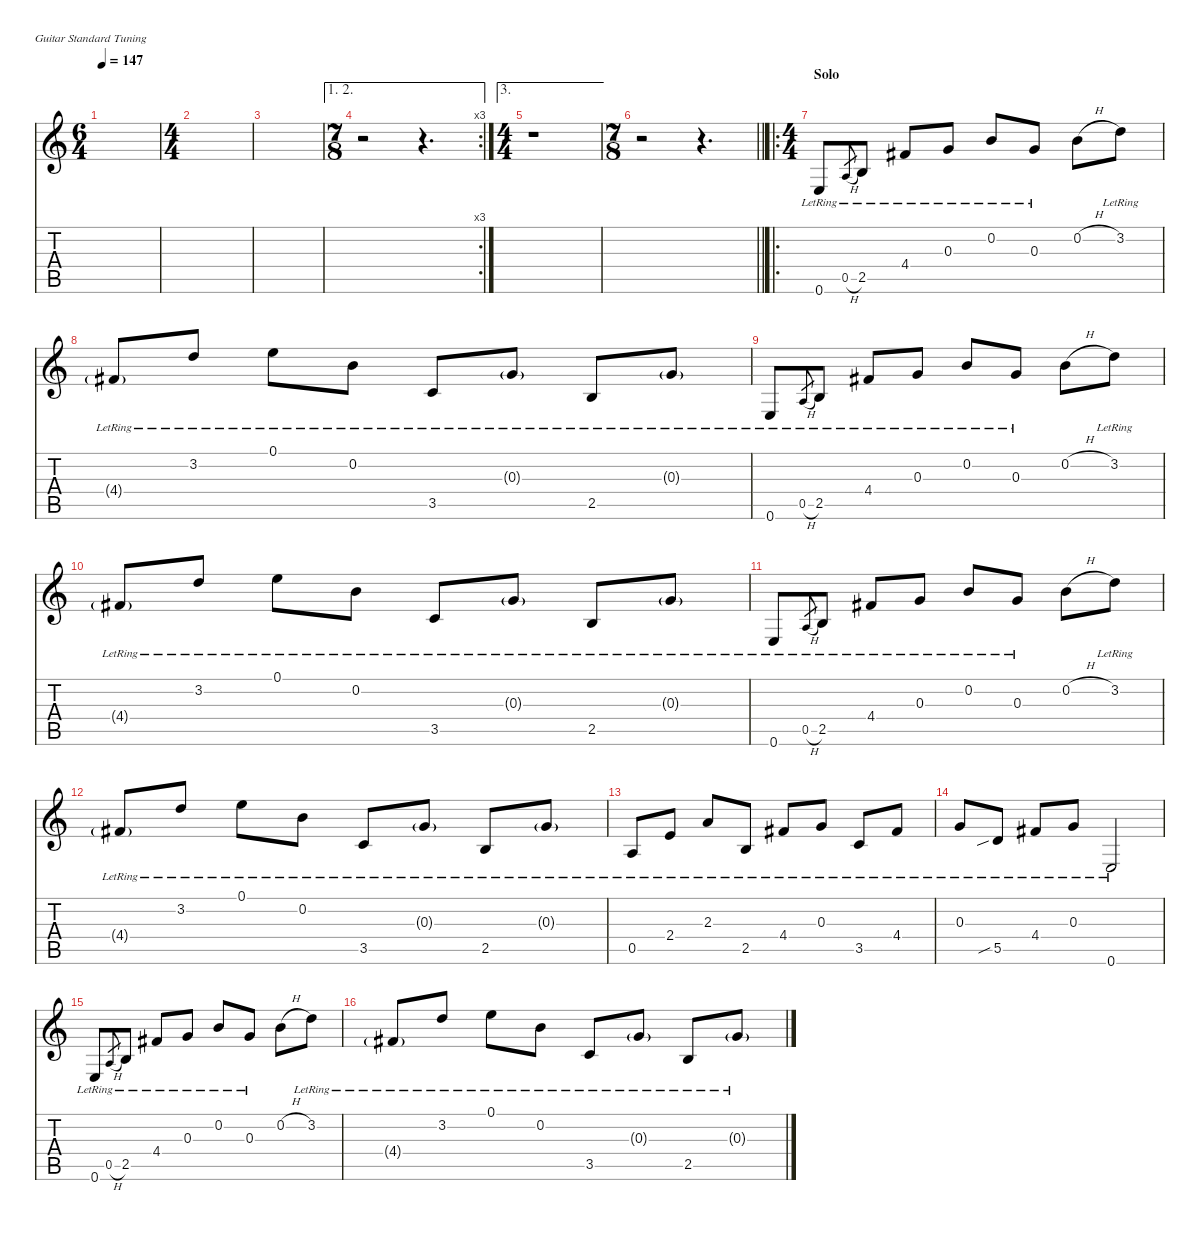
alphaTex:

\defaultSystemsLayout 4
\hideDynamics
\bracketExtendMode nobrackets
\singleTrackTrackNamePolicy hidden
\multiTrackTrackNamePolicy hidden
\firstSystemTrackNameMode fullname
\otherSystemsTrackNameOrientation horizontal
\track ("Guitar 2" "s.guit.") {instrument acousticguitarsteel}
\staff {score tabs}
\tuning (E4 B3 G3 D3 A2 E2)
\ts (6 4)
\beaming (8 6 6)
\tempo 147
\clef g2
\ks c
|
\ts (4 4)
\beaming (8 2 2 2 2)
|
|
\ae (1 2)
\rc 3
\ts (7 8)
\beaming (8 3 2 2)
r.2 r.4{d} |
\ae 3
\ts (4 4)
\beaming (8 2 2 2 2)
r.1 |
\ts (7 8)
\beaming (8 3 2 2)
\barLineRight lightlight
r.2 r.4{d} |
\ro
\ts (4 4)
\beaming (8 2 2 2 2)
\section ("" "Solo")
0.6{lr}.8 0.5{h lr}.8{gr} 2.5{lr}.8 4.4{lr acc #}.8 0.3{lr}.8 0.2{lr}.8 0.3{lr}.8{dy mf} 0.2{h}.8{dy f} 3.2{lr}.8 |
4.4{g lr acc #}.8{dy mf} 3.2{lr}.8{dy f} 0.1{lr}.8 0.2{lr}.8 3.5{lr}.8 0.3{g lr}.8 2.5{lr}.8 0.3{g lr}.8 |
0.6{lr}.8 0.5{h lr}.8{gr dy mf} 2.5{lr}.8{dy f} 4.4{lr acc #}.8 0.3{lr}.8 0.2{lr}.8 0.3{lr}.8{dy mf} 0.2{h}.8{dy f} 3.2{lr}.8 |
4.4{g lr acc #}.8{dy mf} 3.2{lr}.8{dy f} 0.1{lr}.8 0.2{lr}.8 3.5{lr}.8 0.3{g lr}.8 2.5{lr}.8 0.3{g lr}.8 |
0.6{lr}.8 0.5{h lr}.8{gr dy mf} 2.5{lr}.8{dy f} 4.4{lr acc #}.8 0.3{lr}.8 0.2{lr}.8 0.3{lr}.8{dy mf} 0.2{h}.8{dy f} 3.2{lr}.8 |
4.4{g lr acc #}.8{dy mf} 3.2{lr}.8{dy f} 0.1{lr}.8 0.2{lr}.8 3.5{lr}.8 0.3{g lr}.8 2.5{lr}.8 0.3{g lr}.8 |
0.5{lr}.8 2.4{lr}.8 2.3{lr}.8 2.5{lr}.8 4.4{lr acc #}.8 0.3{lr}.8 3.5{lr}.8 4.4{lr acc #}.8 |
0.3{lr}.8 5.5{sib lr}.8 4.4{lr acc #}.8 0.3{lr}.8 0.6{lr}.2{dy ff} |
0.6{lr}.8{dy f} 0.5{h lr}.8{gr dy mf} 2.5{lr}.8{dy f} 4.4{lr acc #}.8 0.3{lr}.8 0.2{lr}.8 0.3{lr}.8{dy mf} 0.2{h}.8{dy f} 3.2{lr}.8 |
4.4{g lr acc #}.8{dy mf} 3.2{lr}.8{dy f} 0.1{lr}.8 0.2{lr}.8 3.5{lr}.8 0.3{g lr}.8 2.5{lr}.8 0.3{g lr}.8
